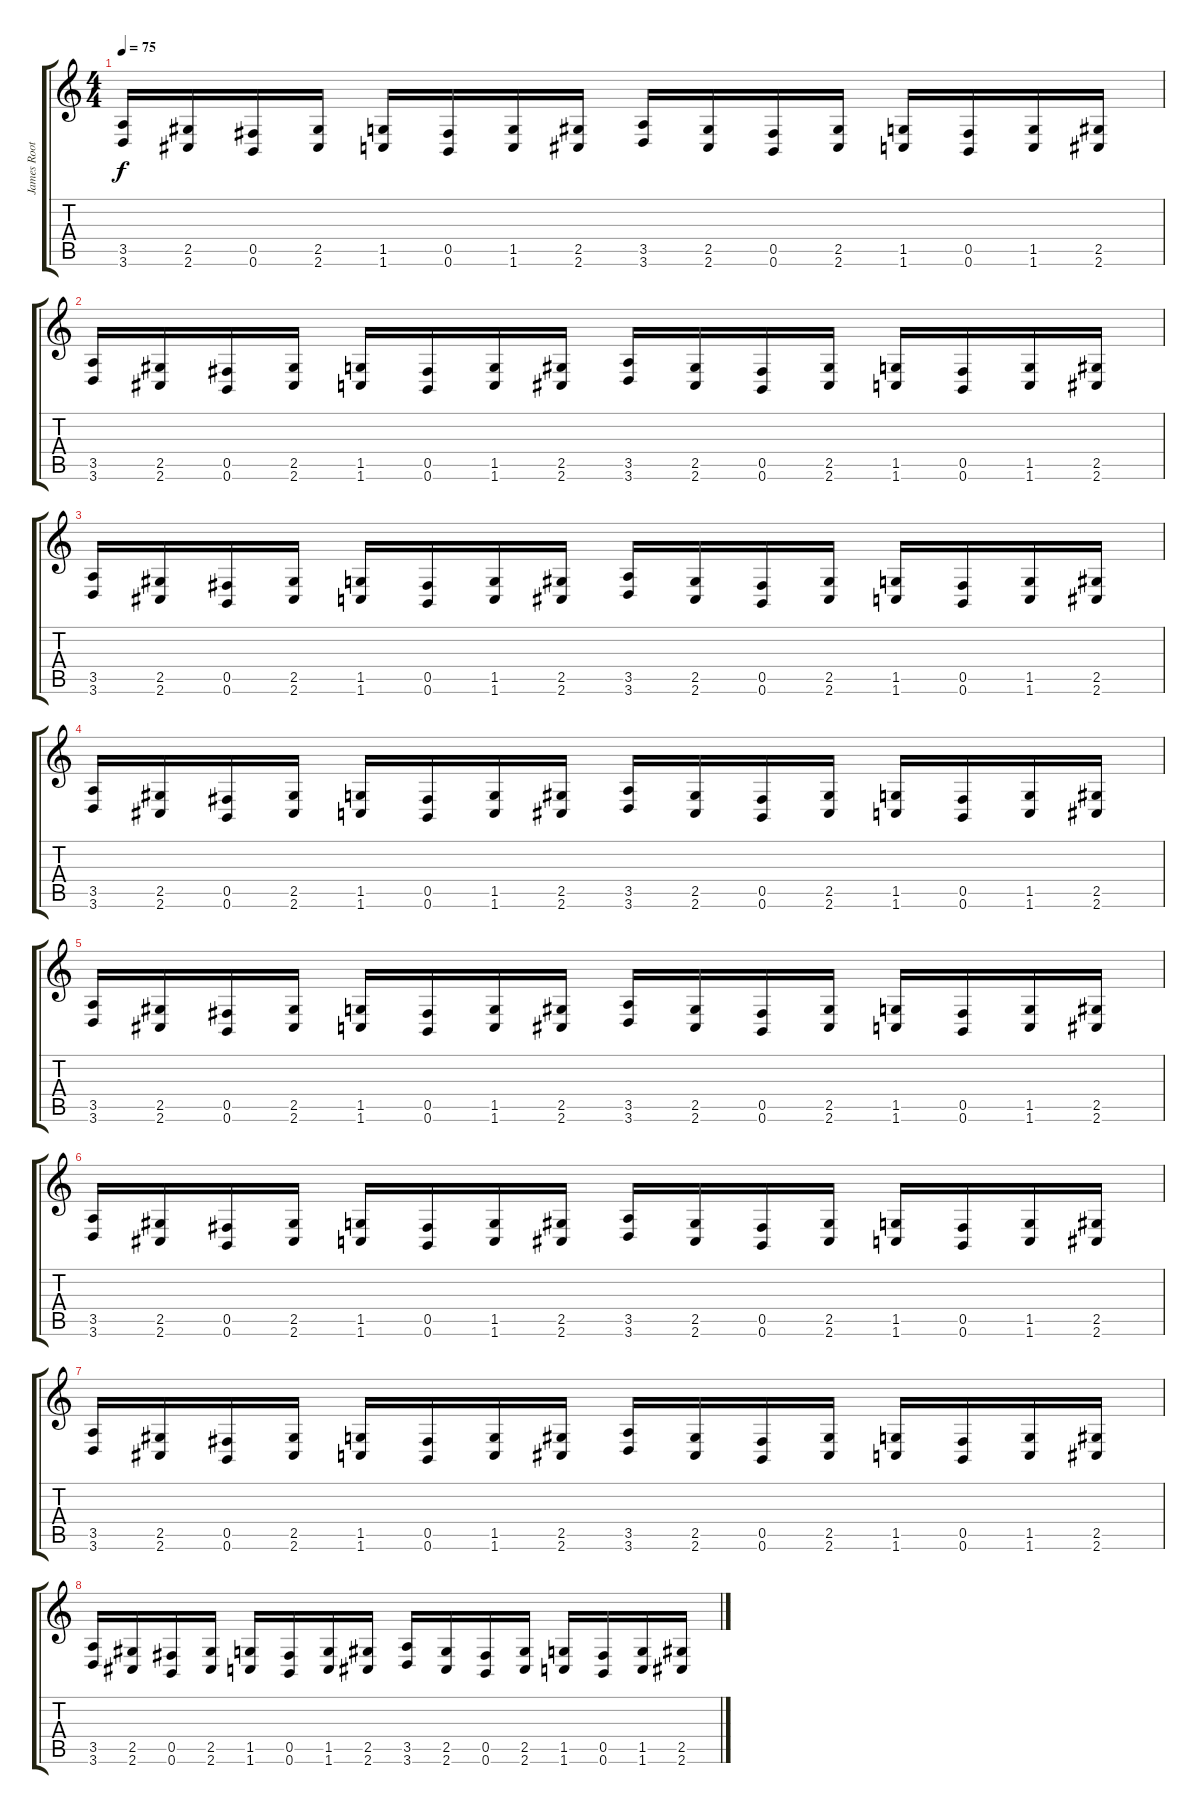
\track ("James Root" "James Root") {instrument overdrivenguitar}
\staff {score tabs}
\tuning (Db4 Ab3 E3 B2 Gb2 B1) {hide}
\ts (4 4)
\tempo 75
\clef g2
\ks c
(3.5 3.6).16{dy f} (2.5 2.6).16 (0.5 0.6).16 (2.5 2.6).16 (1.5 1.6).16 (0.5 0.6).16 (1.5 1.6).16 (2.5 2.6).16 (3.5 3.6).16 (2.5 2.6).16 (0.5 0.6).16 (2.5 2.6).16 (1.5 1.6).16 (0.5 0.6).16 (1.5 1.6).16 (2.5 2.6).16 |
(3.5 3.6).16 (2.5 2.6).16 (0.5 0.6).16 (2.5 2.6).16 (1.5 1.6).16 (0.5 0.6).16 (1.5 1.6).16 (2.5 2.6).16 (3.5 3.6).16 (2.5 2.6).16 (0.5 0.6).16 (2.5 2.6).16 (1.5 1.6).16 (0.5 0.6).16 (1.5 1.6).16 (2.5 2.6).16 |
(3.5 3.6).16 (2.5 2.6).16 (0.5 0.6).16 (2.5 2.6).16 (1.5 1.6).16 (0.5 0.6).16 (1.5 1.6).16 (2.5 2.6).16 (3.5 3.6).16 (2.5 2.6).16 (0.5 0.6).16 (2.5 2.6).16 (1.5 1.6).16 (0.5 0.6).16 (1.5 1.6).16 (2.5 2.6).16 |
(3.5 3.6).16 (2.5 2.6).16 (0.5 0.6).16 (2.5 2.6).16 (1.5 1.6).16 (0.5 0.6).16 (1.5 1.6).16 (2.5 2.6).16 (3.5 3.6).16 (2.5 2.6).16 (0.5 0.6).16 (2.5 2.6).16 (1.5 1.6).16 (0.5 0.6).16 (1.5 1.6).16 (2.5 2.6).16 |
(3.5 3.6).16 (2.5 2.6).16 (0.5 0.6).16 (2.5 2.6).16 (1.5 1.6).16 (0.5 0.6).16 (1.5 1.6).16 (2.5 2.6).16 (3.5 3.6).16 (2.5 2.6).16 (0.5 0.6).16 (2.5 2.6).16 (1.5 1.6).16 (0.5 0.6).16 (1.5 1.6).16 (2.5 2.6).16 |
(3.5 3.6).16 (2.5 2.6).16 (0.5 0.6).16 (2.5 2.6).16 (1.5 1.6).16 (0.5 0.6).16 (1.5 1.6).16 (2.5 2.6).16 (3.5 3.6).16 (2.5 2.6).16 (0.5 0.6).16 (2.5 2.6).16 (1.5 1.6).16 (0.5 0.6).16 (1.5 1.6).16 (2.5 2.6).16 |
(3.5 3.6).16 (2.5 2.6).16 (0.5 0.6).16 (2.5 2.6).16 (1.5 1.6).16 (0.5 0.6).16 (1.5 1.6).16 (2.5 2.6).16 (3.5 3.6).16 (2.5 2.6).16 (0.5 0.6).16 (2.5 2.6).16 (1.5 1.6).16 (0.5 0.6).16 (1.5 1.6).16 (2.5 2.6).16 |
(3.5 3.6).16 (2.5 2.6).16 (0.5 0.6).16 (2.5 2.6).16 (1.5 1.6).16 (0.5 0.6).16 (1.5 1.6).16 (2.5 2.6).16 (3.5 3.6).16 (2.5 2.6).16 (0.5 0.6).16 (2.5 2.6).16 (1.5 1.6).16 (0.5 0.6).16 (1.5 1.6).16 (2.5 2.6).16
